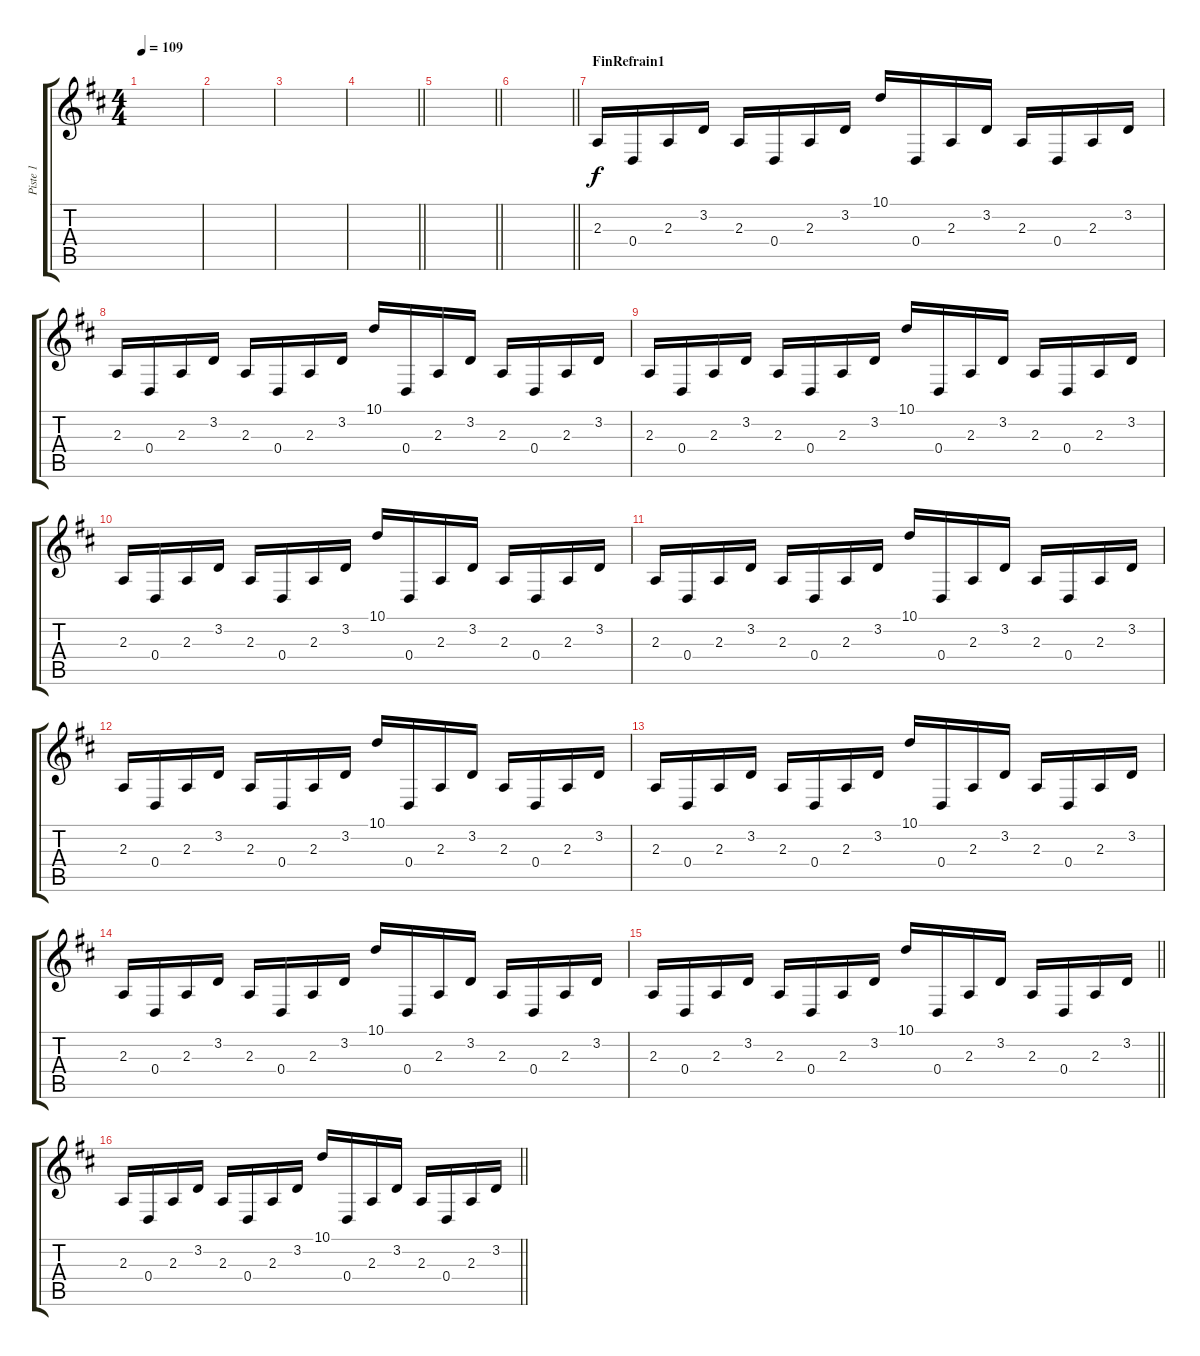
\track ("Piste 1" "Piste 1") {instrument electricpiano1}
\staff {score tabs}
\tuning (E4 B3 G3 D3 A2 E2) {hide}
\ts (4 4)
\tempo 109
\clef g2
\ks d
|
|
|
\barLineRight lightlight
|
\barLineRight lightlight
|
\barLineRight lightlight
|
\section ("" "FinRefrain1")
2.3.16 0.4.16 2.3.16 3.2.16 2.3.16 0.4.16 2.3.16 3.2.16 10.1.16 0.4.16 2.3.16 3.2.16 2.3.16 0.4.16 2.3.16 3.2.16 |
2.3.16 0.4.16 2.3.16 3.2.16 2.3.16 0.4.16 2.3.16 3.2.16 10.1.16 0.4.16 2.3.16 3.2.16 2.3.16 0.4.16 2.3.16 3.2.16 |
2.3.16 0.4.16 2.3.16 3.2.16 2.3.16 0.4.16 2.3.16 3.2.16 10.1.16 0.4.16 2.3.16 3.2.16 2.3.16 0.4.16 2.3.16 3.2.16 |
2.3.16 0.4.16 2.3.16 3.2.16 2.3.16 0.4.16 2.3.16 3.2.16 10.1.16 0.4.16 2.3.16 3.2.16 2.3.16 0.4.16 2.3.16 3.2.16 |
2.3.16 0.4.16 2.3.16 3.2.16 2.3.16 0.4.16 2.3.16 3.2.16 10.1.16 0.4.16 2.3.16 3.2.16 2.3.16 0.4.16 2.3.16 3.2.16 |
2.3.16 0.4.16 2.3.16 3.2.16 2.3.16 0.4.16 2.3.16 3.2.16 10.1.16 0.4.16 2.3.16 3.2.16 2.3.16 0.4.16 2.3.16 3.2.16 |
2.3.16 0.4.16 2.3.16 3.2.16 2.3.16 0.4.16 2.3.16 3.2.16 10.1.16 0.4.16 2.3.16 3.2.16 2.3.16 0.4.16 2.3.16 3.2.16 |
2.3.16 0.4.16 2.3.16 3.2.16 2.3.16 0.4.16 2.3.16 3.2.16 10.1.16 0.4.16 2.3.16 3.2.16 2.3.16 0.4.16 2.3.16 3.2.16 |
\barLineRight lightlight
2.3.16 0.4.16 2.3.16 3.2.16 2.3.16 0.4.16 2.3.16 3.2.16 10.1.16 0.4.16 2.3.16 3.2.16 2.3.16 0.4.16 2.3.16 3.2.16 |
\barLineRight lightlight
2.3.16 0.4.16 2.3.16 3.2.16 2.3.16 0.4.16 2.3.16 3.2.16 10.1.16 0.4.16 2.3.16 3.2.16 2.3.16 0.4.16 2.3.16 3.2.16
